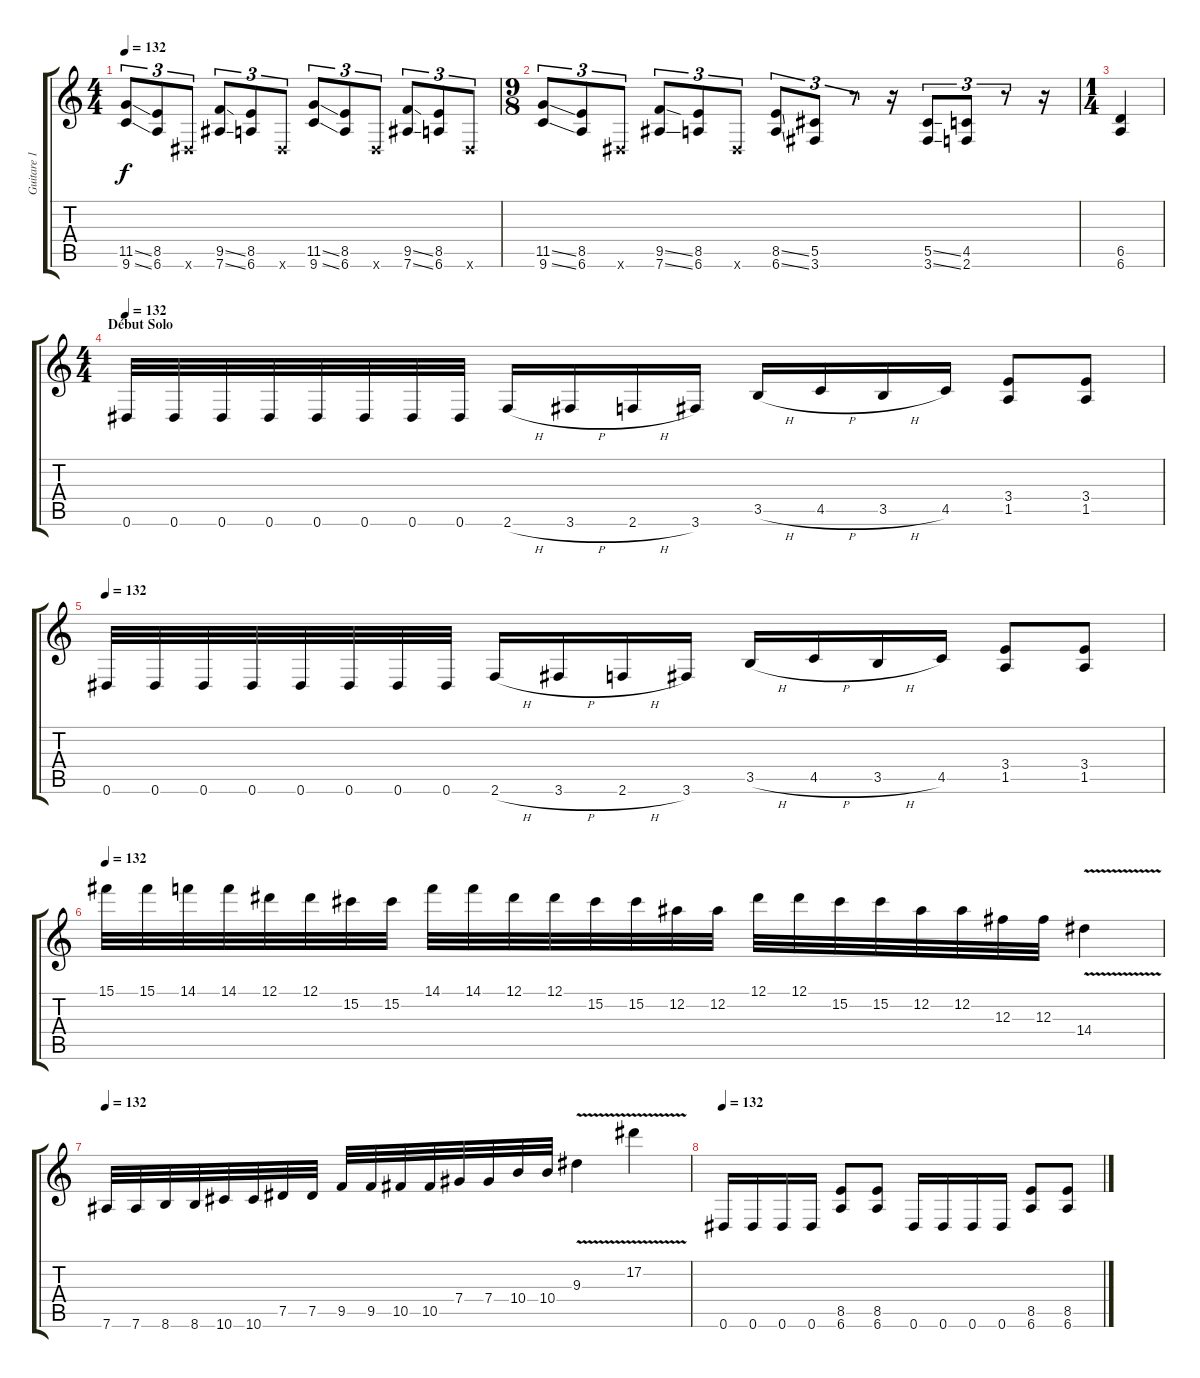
\track ("Guitare 1" "Guitare 1") {instrument distortionguitar}
\staff {score tabs}
\tuning (Eb4 Bb3 Gb3 Db3 Ab2 Eb2) {hide}
\ts (4 4)
\tempo 132
\clef g2
\ks c
(11.5{ss} 9.6{ss}).8{tu (3 2) dy f} (8.5 6.6).8{tu (3 2)} 0.6{x}.8{tu (3 2)} (9.5{ss} 7.6{ss}).8{tu (3 2)} (8.5 6.6).8{tu (3 2)} 0.6{x}.8{tu (3 2)} (11.5{ss} 9.6{ss}).8{tu (3 2)} (8.5 6.6).8{tu (3 2)} 0.6{x}.8{tu (3 2)} (9.5{ss} 7.6{ss}).8{tu (3 2)} (8.5 6.6).8{tu (3 2)} 0.6{x}.8{tu (3 2)} |
\ts (9 8)
(11.5{ss} 9.6{ss}).8{tu (3 2)} (8.5 6.6).8{tu (3 2)} 0.6{x}.8{tu (3 2)} (9.5{ss} 7.6{ss}).8{tu (3 2)} (8.5 6.6).8{tu (3 2)} 0.6{x}.8{tu (3 2)} (8.5{ss} 6.6{ss}).8{tu (3 2)} (5.5 3.6).8{tu (3 2)} r.8{tu (3 2)} r.16 (5.5{ss} 3.6{ss}).8{tu (3 2)} (4.5 2.6).8{tu (3 2)} r.8{tu (3 2)} r.16 |
\ts (1 4)
(6.5 6.6).4 |
\ts (4 4)
\section ("" "Début Solo")
\tempo 132
0.6.32 0.6.32 0.6.32 0.6.32 0.6.32 0.6.32 0.6.32 0.6.32 2.6{h}.16 3.6{h}.16 2.6{h}.16 3.6.16 3.5{h}.16 4.5{h}.16 3.5{h}.16 4.5.16 (3.4 1.5).8 (3.4 1.5).8 |
\tempo 132
0.6.32 0.6.32 0.6.32 0.6.32 0.6.32 0.6.32 0.6.32 0.6.32 2.6{h}.16 3.6{h}.16 2.6{h}.16 3.6.16 3.5{h}.16 4.5{h}.16 3.5{h}.16 4.5.16 (3.4 1.5).8 (3.4 1.5).8 |
\tempo 132
15.1.32 15.1.32 14.1.32 14.1.32 12.1.32 12.1.32 15.2.32 15.2.32 14.1.32 14.1.32 12.1.32 12.1.32 15.2.32 15.2.32 12.2.32 12.2.32 12.1.32 12.1.32 15.2.32 15.2.32 12.2.32 12.2.32 12.3.32 12.3.32 14.4{v}.4 |
\tempo 132
7.6.32 7.6.32 8.6.32 8.6.32 10.6.32 10.6.32 7.5.32 7.5.32 9.5.32 9.5.32 10.5.32 10.5.32 7.4.32 7.4.32 10.4.32 10.4.32 9.3{v}.4 17.2{v}.4 |
\tempo 132
0.6.16 0.6.16 0.6.16 0.6.16 (8.5 6.6).8 (8.5 6.6).8 0.6.16 0.6.16 0.6.16 0.6.16 (8.5 6.6).8 (8.5 6.6).8
